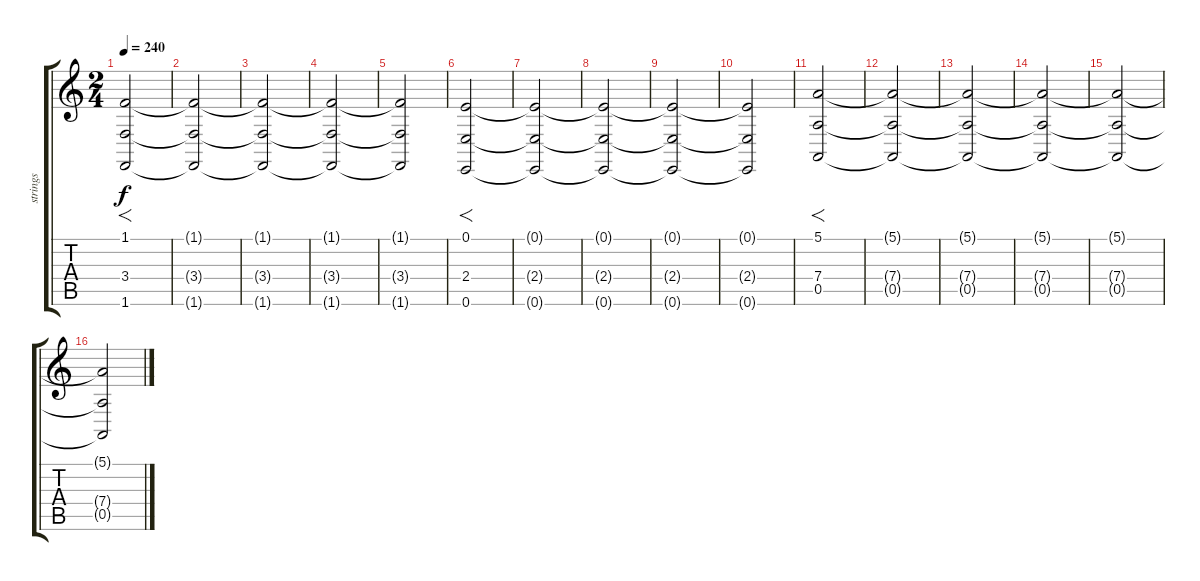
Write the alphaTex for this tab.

\track ("strings" "strings") {instrument choiraahs}
\staff {score tabs}
\tuning (E4 B3 G3 D3 A2 E2) {hide}
\ts (2 4)
\tempo 240
\clef g2
\ks c
(1.1 3.4 1.6).2{f dy f} |
(1.1{t} 3.4{t} 1.6{t}).2 |
(1.1{t} 3.4{t} 1.6{t}).2 |
(1.1{t} 3.4{t} 1.6{t}).2 |
(1.1{t} 3.4{t} 1.6{t}).2 |
(0.1 2.4 0.6).2{f} |
(0.1{t} 2.4{t} 0.6{t}).2 |
(0.1{t} 2.4{t} 0.6{t}).2 |
(0.1{t} 2.4{t} 0.6{t}).2 |
(0.1{t} 2.4{t} 0.6{t}).2 |
(5.1 7.4 0.5).2{f volume 2} |
(5.1{t} 7.4{t} 0.5{t}).2 |
(5.1{t} 7.4{t} 0.5{t}).2 |
(5.1{t} 7.4{t} 0.5{t}).2 |
(5.1{t} 7.4{t} 0.5{t}).2 |
(5.1{t} 7.4{t} 0.5{t}).2
